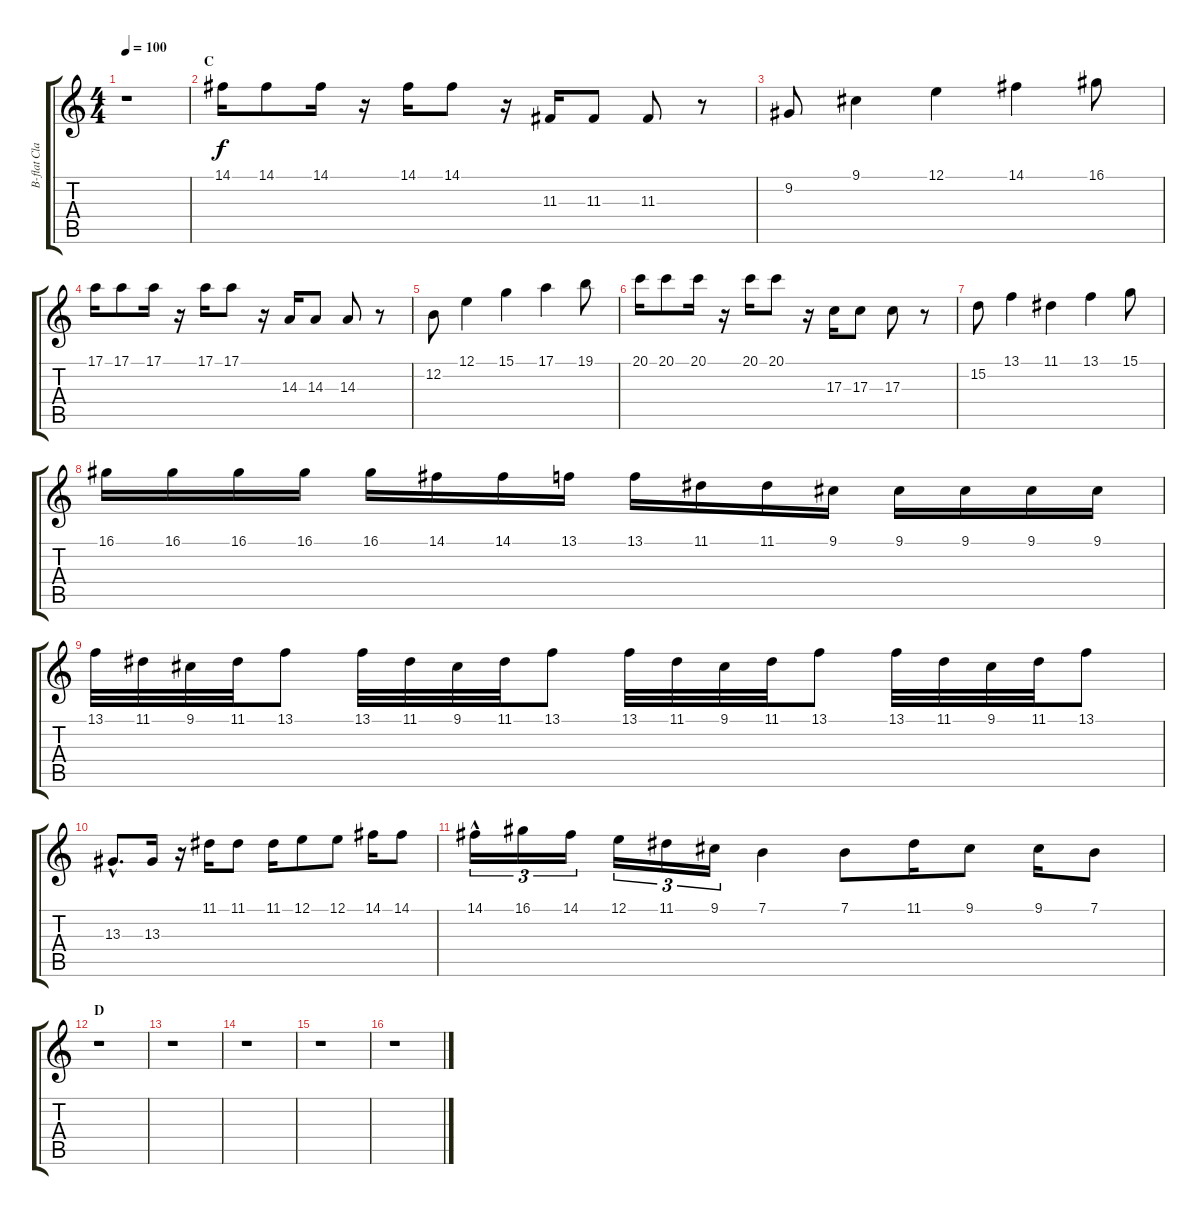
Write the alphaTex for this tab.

\track ("B-flat Clarinet" "B-flat Cla") {instrument clarinet}
\staff {score tabs}
\tuning (E4 B3 G3 D3 A2 E2) {hide}
\ts (4 4)
\tempo 100
\clef g2
\ks c
r.1{dy f} |
\section ("" "C")
14.1.16 14.1.8 14.1.16 r.16 14.1.16 14.1.8 r.16 11.3.16 11.3.8 11.3.8 r.8 |
9.2.8 9.1.4 12.1.4 14.1.4 16.1.8 |
17.1.16 17.1.8 17.1.16 r.16 17.1.16 17.1.8 r.16 14.3.16 14.3.8 14.3.8 r.8 |
12.2.8 12.1.4 15.1.4 17.1.4 19.1.8 |
20.1.16 20.1.8 20.1.16 r.16 20.1.16 20.1.8 r.16 17.3.16 17.3.8 17.3.8 r.8 |
15.2.8 13.1.4 11.1.4 13.1.4 15.1.8 |
16.1.16 16.1.16 16.1.16 16.1.16 16.1.16 14.1.16 14.1.16 13.1.16 13.1.16 11.1.16 11.1.16 9.1.16 9.1.16 9.1.16 9.1.16 9.1.16 |
13.1.32 11.1.32 9.1.32 11.1.32 13.1.8 13.1.32 11.1.32 9.1.32 11.1.32 13.1.8 13.1.32 11.1.32 9.1.32 11.1.32 13.1.8 13.1.32 11.1.32 9.1.32 11.1.32 13.1.8 |
13.3{hac}.8{d} 13.3.16 r.16 11.1.16 11.1.8 11.1.16 12.1.8 12.1.8 14.1.16 14.1.8 |
14.1{hac}.16{tu (3 2)} 16.1.16{tu (3 2)} 14.1.16{tu (3 2)} 12.1.16{tu (3 2)} 11.1.16{tu (3 2)} 9.1.16{tu (3 2)} 7.1.4 7.1.8 11.1.16 9.1.8 9.1.16 7.1.8 |
\section ("" "D")
r.1 |
r.1 |
r.1 |
r.1 |
r.1
